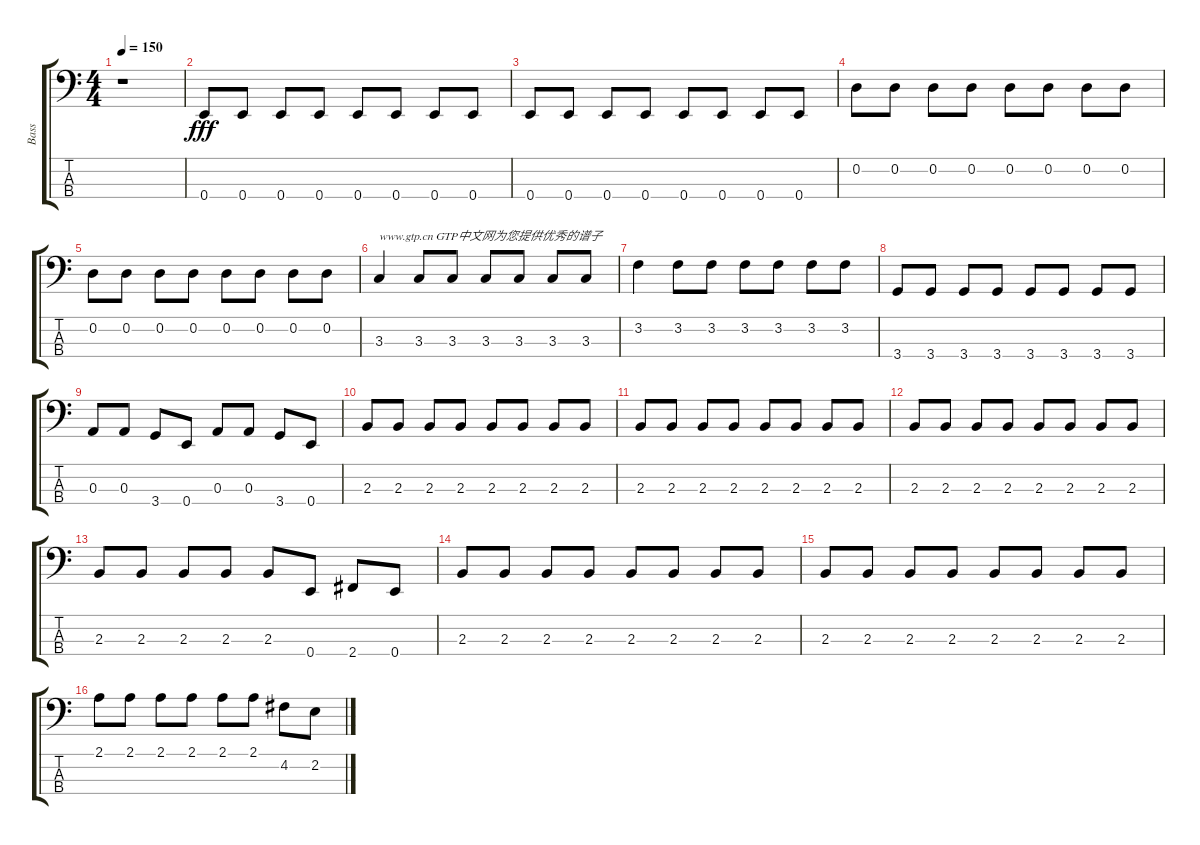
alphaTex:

\track ("Bass" "Bass") {instrument electricbasspick}
\staff {score tabs}
\tuning (G2 D2 A1 E1) {hide}
\ts (4 4)
\tempo 150
\clef f4
\ks c
r.1{dy fff instrument electricbasspick} |
0.4.8 0.4.8 0.4.8 0.4.8 0.4.8 0.4.8 0.4.8 0.4.8 |
0.4.8 0.4.8 0.4.8 0.4.8 0.4.8 0.4.8 0.4.8 0.4.8 |
0.2.8 0.2.8 0.2.8 0.2.8 0.2.8 0.2.8 0.2.8 0.2.8 |
0.2.8 0.2.8 0.2.8 0.2.8 0.2.8 0.2.8 0.2.8 0.2.8 |
3.3.4{txt "www.gtp.cn GTP中文网为您提供优秀的谱子"} 3.3.8 3.3.8 3.3.8 3.3.8 3.3.8 3.3.8 |
3.2.4 3.2.8 3.2.8 3.2.8 3.2.8 3.2.8 3.2.8 |
3.4.8 3.4.8 3.4.8 3.4.8 3.4.8 3.4.8 3.4.8 3.4.8 |
0.3.8 0.3.8 3.4.8 0.4.8 0.3.8 0.3.8 3.4.8 0.4.8 |
2.3.8 2.3.8 2.3.8 2.3.8 2.3.8 2.3.8 2.3.8 2.3.8 |
2.3.8 2.3.8 2.3.8 2.3.8 2.3.8 2.3.8 2.3.8 2.3.8 |
2.3.8 2.3.8 2.3.8 2.3.8 2.3.8 2.3.8 2.3.8 2.3.8 |
2.3.8 2.3.8 2.3.8 2.3.8 2.3.8 0.4.8 2.4.8 0.4.8 |
2.3.8 2.3.8 2.3.8 2.3.8 2.3.8 2.3.8 2.3.8 2.3.8 |
2.3.8 2.3.8 2.3.8 2.3.8 2.3.8 2.3.8 2.3.8 2.3.8 |
2.1.8 2.1.8 2.1.8 2.1.8 2.1.8 2.1.8 4.2.8 2.2.8
